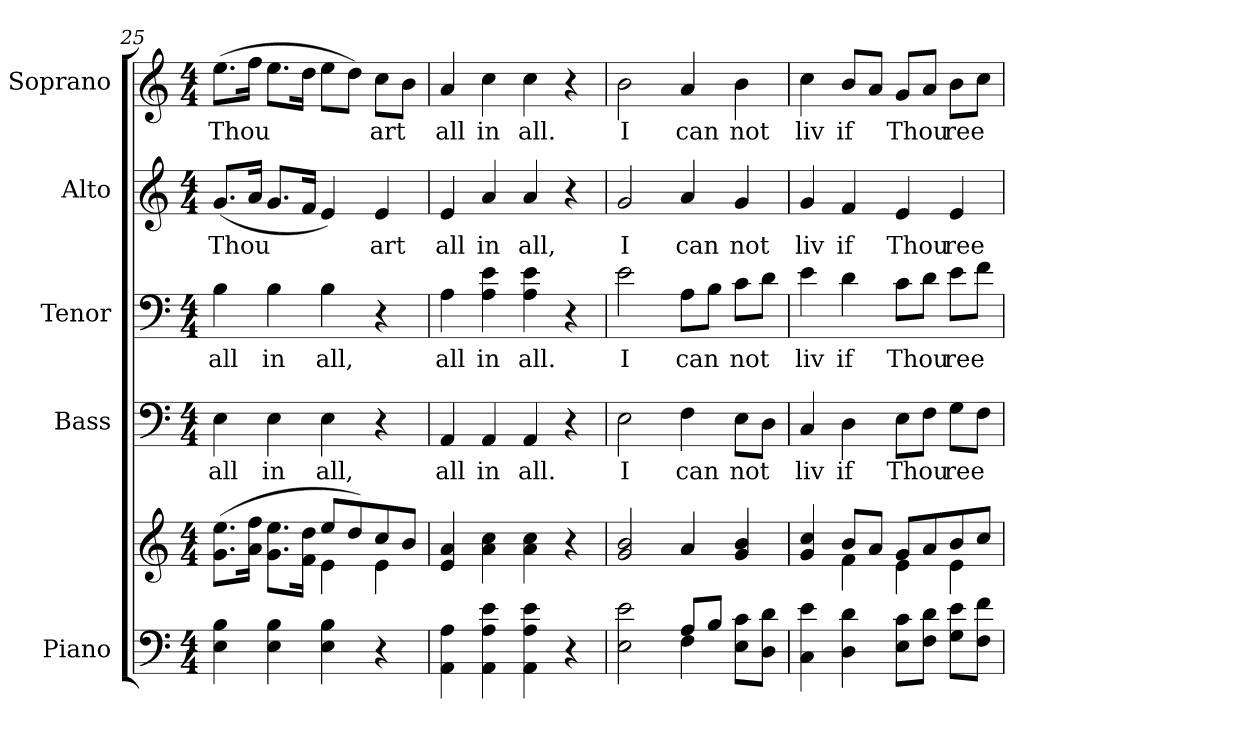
**kern	**kern	**kern	**text	**kern	**text	**kern	**text	**kern	**text
*part5	*part5	*part4	*part4	*part3	*part3	*part2	*part2	*part1	*part1
*staff6	*staff5	*staff4	*staff4	*staff3	*staff3	*staff2	*staff2	*staff1	*staff1
*I"Piano	*	*I"Bass	*	*I"Tenor	*	*I"Alto	*	*I"Soprano	*
*I'Pno.	*	*I'B.	*	*I'T.	*	*I'A.	*	*I'S.	*
!!LO:PB:g=z
*clefF4	*clefG2	*clefF4	*	*clefF4	*	*clefG2	*	*clefG2	*
*k[]	*k[]	*k[]	*	*k[]	*	*k[]	*	*k[]	*
*C:	*C:	*C:	*	*C:	*	*C:	*	*C:	*
*M4/4	*M4/4	*M4/4	*	*M4/4	*	*M4/4	*	*M4/4	*
=25	=25	=25	=25	=25	=25	=25	=25	=25	=25
*	*^	*	*	*	*	*	*	*	*
!	!	!	!	!LO:LY:b:color=#000000	!	!	!	!	!	!
!	!	!	!	!	!	!LO:LY:b:color=#000000	!	!	!	!
!	!	!	!	!	!	!	!	!LO:LY:b:color=#000000	!	!
!	!	!	!	!	!	!	!	!	!	!LO:LY:b:color=#000000
4Ei\ 4Bi	(8.gi\ 8.eeiL	2ryy	4Ei\	all	4Bi\	all	(8.gi/L	Thou	(8.eei\L	Thou
.	16ai\ 16ffiJk	.	.	.	.	.	16ai/Jk	.	16ffi\Jk	.
!	!	!	!	!LO:LY:b:color=#000000	!	!	!	!	!	!
!	!	!	!	!	!	!LO:LY:b:color=#000000	!	!	!	!
4Ei\ 4Bi	8.gi\ 8.eeiL	.	4Ei\	in	4Bi\	in	8.gi/L	.	8.eei\L	.
.	16fi\ 16ddiJk	.	.	.	.	.	16fi/Jk	.	16ddi\Jk	.
!	!	!	!	!LO:LY:b:color=#000000	!	!	!	!	!	!
!	!	!	!	!	!	!LO:LY:b:color=#000000	!	!	!	!
4Ei\ 4Bi	8eei/L	4ei\	4Ei\	all,	4Bi\	all,	4ei/)	.	8eei\L	.
.	8ddi/)	.	.	.	.	.	.	.	8ddi\J)	.
!	!	!	!	!	!	!	!	!LO:LY:b:color=#000000	!	!
!	!	!	!	!	!	!	!	!	!	!LO:LY:b:color=#000000
4r	8cci/	4ei\	4r	.	4r	.	4ei/	art	8cci\L	art
.	8bi/J	.	.	.	.	.	.	.	8bi\J	.
*	*v	*v	*	*	*	*	*	*	*	*
=26	=26	=26	=26	=26	=26	=26	=26	=26	=26
!	!	!	!LO:LY:b:color=#000000	!	!	!	!	!	!
!	!	!	!	!	!LO:LY:b:color=#000000	!	!	!	!
!	!	!	!	!	!	!	!LO:LY:b:color=#000000	!	!
!	!	!	!	!	!	!	!	!	!LO:LY:b:color=#000000
4AAi\ 4Ai	4ei/ 4ai	4AAi/	all	4Ai\	all	4ei/	all	4ai/	all
!	!	!	!LO:LY:b:color=#000000	!	!	!	!	!	!
!	!	!	!	!	!LO:LY:b:color=#000000	!	!	!	!
!	!	!	!	!	!	!	!LO:LY:b:color=#000000	!	!
!	!	!	!	!	!	!	!	!	!LO:LY:b:color=#000000
4AAi\ 4Ai 4ei	4ai\ 4cci	4AAi/	in	4Ai\ 4ei	in	4ai/	in	4cci\	in
!	!	!	!LO:LY:b:color=#000000	!	!	!	!	!	!
!	!	!	!	!	!LO:LY:b:color=#000000	!	!	!	!
!	!	!	!	!	!	!	!LO:LY:b:color=#000000	!	!
!	!	!	!	!	!	!	!	!	!LO:LY:b:color=#000000
4AAi\ 4Ai 4ei	4ai\ 4cci	4AAi/	all.	4Ai\ 4ei	all.	4ai/	all,	4cci\	all.
4r	4r	4r	.	4r	.	4r	.	4r	.
=27	=27	=27	=27	=27	=27	=27	=27	=27	=27
*^	*	*	*	*	*	*	*	*	*
!	!	!	!	!LO:LY:b:color=#000000	!	!	!	!	!	!
!	!	!	!	!	!	!LO:LY:b:color=#000000	!	!	!	!
!	!	!	!	!	!	!	!	!LO:LY:b:color=#000000	!	!
!	!	!	!	!	!	!	!	!	!	!LO:LY:b:color=#000000
2Ei\ 2ei	2ryy	2gi/ 2bi	2Ei\	I	2ei\	I	2gi/	I	2bi\	I
!	!	!	!	!LO:LY:b:color=#000000	!	!	!	!	!	!
!	!	!	!	!	!	!LO:LY:b:color=#000000	!	!	!	!
!	!	!	!	!	!	!	!	!LO:LY:b:color=#000000	!	!
!	!	!	!	!	!	!	!	!	!	!LO:LY:b:color=#000000
8Ai/L	4Fi\	4ai/	4Fi\	can	8Ai\L	can	4ai/	can	4ai/	can
8Bi/J	.	.	.	.	8Bi\J	.	.	.	.	.
!	!	!	!	!LO:LY:b:color=#000000	!	!	!	!	!	!
!	!	!	!	!	!	!LO:LY:b:color=#000000	!	!	!	!
!	!	!	!	!	!	!	!	!LO:LY:b:color=#000000	!	!
!	!	!	!	!	!	!	!	!	!	!LO:LY:b:color=#000000
8Ei\ 8ciL	4ryy	4gi/ 4bi	8Ei\L	not	8ci\L	not	4gi/	not	4bi\	not
8Di\ 8diJ	.	.	8Di\J	.	8di\J	.	.	.	.	.
*v	*v	*	*	*	*	*	*	*	*	*
=28	=28	=28	=28	=28	=28	=28	=28	=28	=28
*	*^	*	*	*	*	*	*	*	*
!	!	!	!	!LO:LY:b:color=#000000	!	!	!	!	!	!
!	!	!	!	!	!	!LO:LY:b:color=#000000	!	!	!	!
!	!	!	!	!	!	!	!	!LO:LY:b:color=#000000	!	!
!	!	!	!	!	!	!	!	!	!	!LO:LY:b:color=#000000
4Ci\ 4ei	4gi/ 4cci	4ryy	4Ci/	liv	4ei\	liv	4gi/	liv	4cci\	liv
!	!	!	!	!LO:LY:b:color=#000000	!	!	!	!	!	!
!	!	!	!	!	!	!LO:LY:b:color=#000000	!	!	!	!
!	!	!	!	!	!	!	!	!LO:LY:b:color=#000000	!	!
!	!	!	!	!	!	!	!	!	!	!LO:LY:b:color=#000000
4Di\ 4di	8bi/L	4fi\	4Di\	if	4di\	if	4fi/	if	8bi/L	if
.	8ai/J	.	.	.	.	.	.	.	8ai/J	.
!	!	!	!	!LO:LY:b:color=#000000	!	!	!	!	!	!
!	!	!	!	!	!	!LO:LY:b:color=#000000	!	!	!	!
!	!	!	!	!	!	!	!	!LO:LY:b:color=#000000	!	!
!	!	!	!	!	!	!	!	!	!	!LO:LY:b:color=#000000
8Ei\ 8ciL	8gi/L	4ei\	8Ei\L	Thou	8ci\L	Thou	4ei/	Thou	8gi/L	Thou
8Fi\ 8diJ	8ai/	.	8Fi\J	.	8di\J	.	.	.	8ai/J	.
!	!	!	!	!LO:LY:b:color=#000000	!	!	!	!	!	!
!	!	!	!	!	!	!LO:LY:b:color=#000000	!	!	!	!
!	!	!	!	!	!	!	!	!LO:LY:b:color=#000000	!	!
!	!	!	!	!	!	!	!	!	!	!LO:LY:b:color=#000000
8Gi\ 8eiL	8bi/	4ei\	8Gi\L	ree	8ei\L	ree	4ei/	ree	8bi\L	ree
8Fi\ 8fiJ	8cci/J	.	8Fi\J	.	8fi\J	.	.	.	8cci\J	.
*	*v	*v	*	*	*	*	*	*	*	*
=	=	=	=	=	=	=	=	=	=
*-	*-	*-	*-	*-	*-	*-	*-	*-	*-
